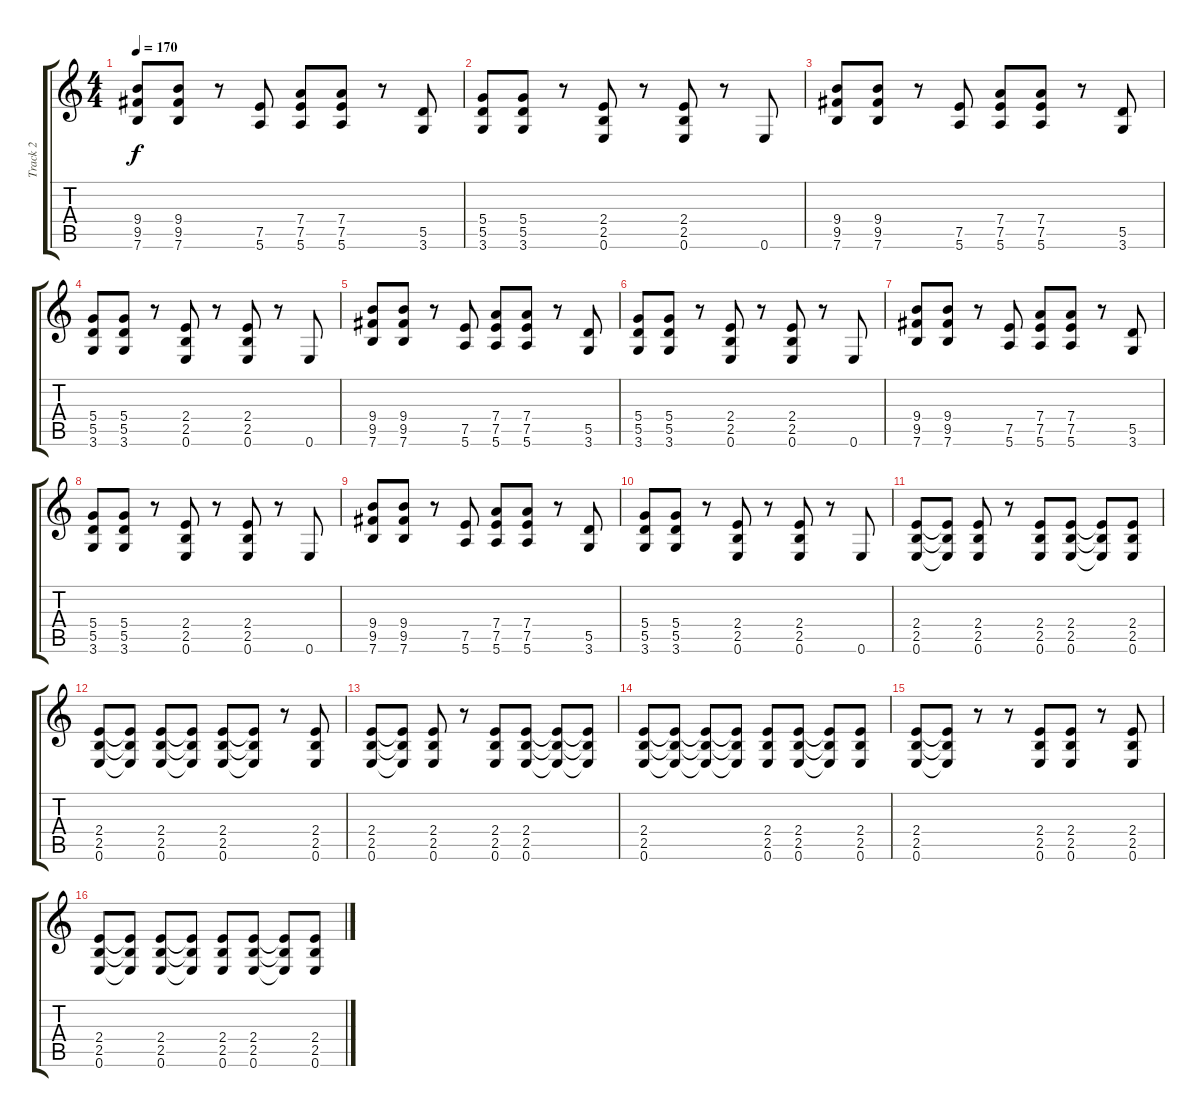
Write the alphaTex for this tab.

\track ("Track 2" "Track 2") {instrument overdrivenguitar}
\staff {score tabs}
\tuning (E4 B3 G3 D3 A2 E2) {hide}
\ts (4 4)
\tempo 170
\clef g2
\ks c
(9.4 9.5 7.6).8{dy f} (9.4 9.5 7.6).8 r.8 (7.5 5.6).8 (7.4 7.5 5.6).8 (7.4 7.5 5.6).8 r.8 (5.5 3.6).8 |
(5.4 5.5 3.6).8 (5.4 5.5 3.6).8 r.8 (2.4 2.5 0.6).8 r.8 (2.4 2.5 0.6).8 r.8 0.6.8 |
(9.4 9.5 7.6).8 (9.4 9.5 7.6).8 r.8 (7.5 5.6).8 (7.4 7.5 5.6).8 (7.4 7.5 5.6).8 r.8 (5.5 3.6).8 |
(5.4 5.5 3.6).8 (5.4 5.5 3.6).8 r.8 (2.4 2.5 0.6).8 r.8 (2.4 2.5 0.6).8 r.8 0.6.8 |
(9.4 9.5 7.6).8 (9.4 9.5 7.6).8 r.8 (7.5 5.6).8 (7.4 7.5 5.6).8 (7.4 7.5 5.6).8 r.8 (5.5 3.6).8 |
(5.4 5.5 3.6).8 (5.4 5.5 3.6).8 r.8 (2.4 2.5 0.6).8 r.8 (2.4 2.5 0.6).8 r.8 0.6.8 |
(9.4 9.5 7.6).8 (9.4 9.5 7.6).8 r.8 (7.5 5.6).8 (7.4 7.5 5.6).8 (7.4 7.5 5.6).8 r.8 (5.5 3.6).8 |
(5.4 5.5 3.6).8 (5.4 5.5 3.6).8 r.8 (2.4 2.5 0.6).8 r.8 (2.4 2.5 0.6).8 r.8 0.6.8 |
(9.4 9.5 7.6).8 (9.4 9.5 7.6).8 r.8 (7.5 5.6).8 (7.4 7.5 5.6).8 (7.4 7.5 5.6).8 r.8 (5.5 3.6).8 |
(5.4 5.5 3.6).8 (5.4 5.5 3.6).8 r.8 (2.4 2.5 0.6).8 r.8 (2.4 2.5 0.6).8 r.8 0.6.8 |
(2.4 2.5 0.6).8 (2.4{t} 2.5{t} 0.6{t}).8 (2.4 2.5 0.6).8 r.8 (2.4 2.5 0.6).8 (2.4 2.5 0.6).8 (2.4{t} 2.5{t} 0.6{t}).8 (2.4 2.5 0.6).8 |
(2.4 2.5 0.6).8 (2.4{t} 2.5{t} 0.6{t}).8 (2.4 2.5 0.6).8 (2.4{t} 2.5{t} 0.6{t}).8 (2.4 2.5 0.6).8 (2.4{t} 2.5{t} 0.6{t}).8 r.8 (2.4 2.5 0.6).8 |
(2.4 2.5 0.6).8 (2.4{t} 2.5{t} 0.6{t}).8 (2.4 2.5 0.6).8 r.8 (2.4 2.5 0.6).8 (2.4 2.5 0.6).8 (2.4{t} 2.5{t} 0.6{t}).8 (2.4{t} 2.5{t} 0.6{t}).8 |
(2.4 2.5 0.6).8 (2.4{t} 2.5{t} 0.6{t}).8 (2.4{t} 2.5{t} 0.6{t}).8 (2.4{t} 2.5{t} 0.6{t}).8 (2.4 2.5 0.6).8 (2.4 2.5 0.6).8 (2.4{t} 2.5{t} 0.6{t}).8 (2.4 2.5 0.6).8 |
(2.4 2.5 0.6).8 (2.4{t} 2.5{t} 0.6{t}).8 r.8 r.8 (2.4 2.5 0.6).8 (2.4 2.5 0.6).8 r.8 (2.4 2.5 0.6).8 |
(2.4 2.5 0.6).8 (2.4{t} 2.5{t} 0.6{t}).8 (2.4 2.5 0.6).8 (2.4{t} 2.5{t} 0.6{t}).8 (2.4 2.5 0.6).8 (2.4 2.5 0.6).8 (2.4{t} 2.5{t} 0.6{t}).8 (2.4 2.5 0.6).8
